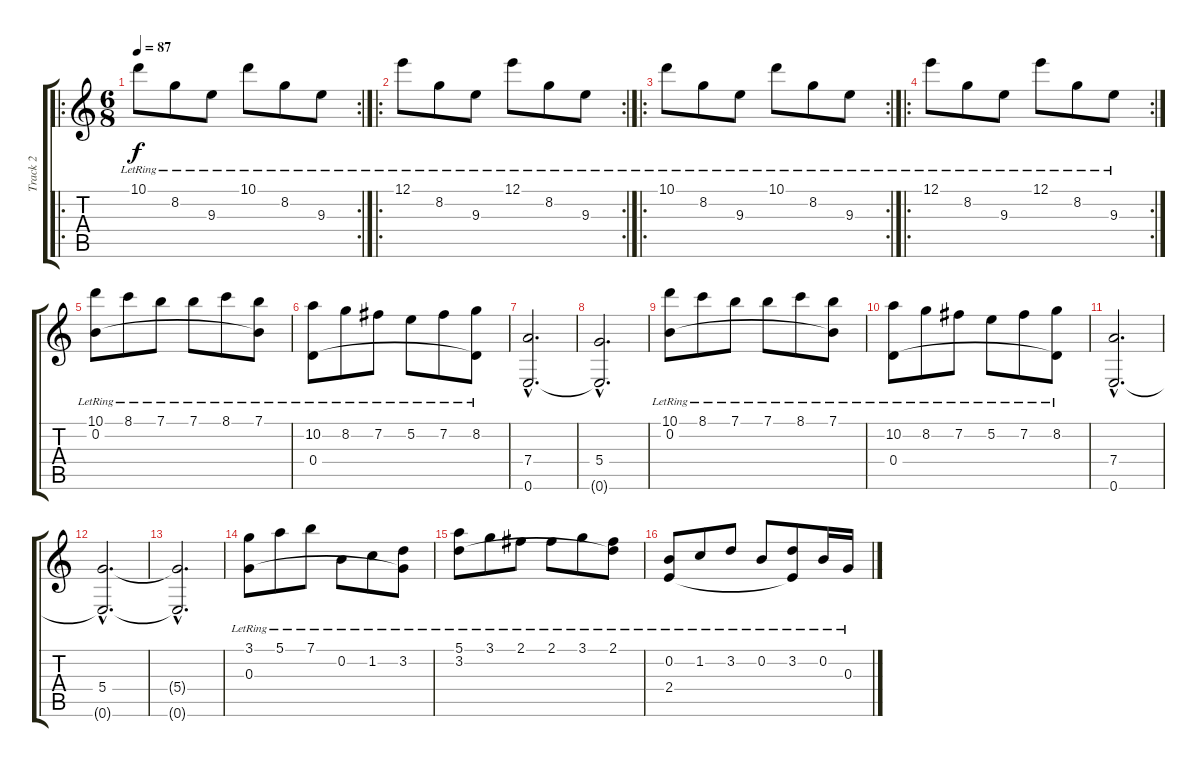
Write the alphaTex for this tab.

\track ("Track 2" "Track 2") {instrument electricguitarjazz}
\staff {score tabs}
\tuning (E4 B3 G3 D3 A2 E2) {hide}
\ro
\rc 2
\ts (6 8)
\tempo 87
\clef g2
\ks c
10.1{lr}.8{dy f instrument electricguitarjazz} 8.2{lr}.8 9.3{lr}.8 10.1{lr}.8 8.2{lr}.8 9.3{lr}.8 |
\ro
\rc 2
12.1{lr}.8 8.2{lr}.8 9.3{lr}.8 12.1{lr}.8 8.2{lr}.8 9.3{lr}.8 |
\ro
\rc 2
10.1{lr}.8 8.2{lr}.8 9.3{lr}.8 10.1{lr}.8 8.2{lr}.8 9.3{lr}.8 |
\ro
\rc 2
12.1{lr}.8 8.2{lr}.8 9.3{lr}.8 12.1{lr}.8 8.2{lr}.8 9.3{lr}.8 |
(10.1{lr} 0.2).8 8.1{lr}.8 7.1{lr}.8 7.1{lr}.8 8.1{lr}.8 (7.1{lr} 0.2{t}).8 |
(10.2{lr} 0.4).8 8.2{lr}.8 7.2{lr}.8 5.2{lr}.8 7.2{lr}.8 (8.2{lr} 0.4{t}).8 |
(7.4{hac} 0.6{hac}).2{d} |
(5.4{hac} 0.6{hac t}).2{d} |
(10.1{lr} 0.2).8 8.1{lr}.8 7.1{lr}.8 7.1{lr}.8 8.1{lr}.8 (7.1{lr} 0.2{t}).8 |
(10.2{lr} 0.4).8 8.2{lr}.8 7.2{lr}.8 5.2{lr}.8 7.2{lr}.8 (8.2{lr} 0.4{t}).8 |
(7.4{hac} 0.6{hac}).2{d} |
(5.4{hac} 0.6{hac t}).2{d} |
(5.4{hac t} 0.6{hac t}).2{d} |
(3.1{lr} 0.3).8 5.1{lr}.8 7.1{lr}.8 0.2{lr}.8 1.2{lr}.8 (3.2{lr} 0.3{t}).8 |
(5.1{lr} 3.2).8 3.1{lr}.8 2.1{lr}.8 2.1{lr}.8 3.1{lr}.8 (2.1{lr} 3.2{t}).8 |
(0.2{lr} 2.4).8 1.2{lr}.8 3.2{lr}.8 0.2{lr}.8 (3.2{lr} 2.4{t}).8 0.2{lr}.16 0.3{lr}.16
